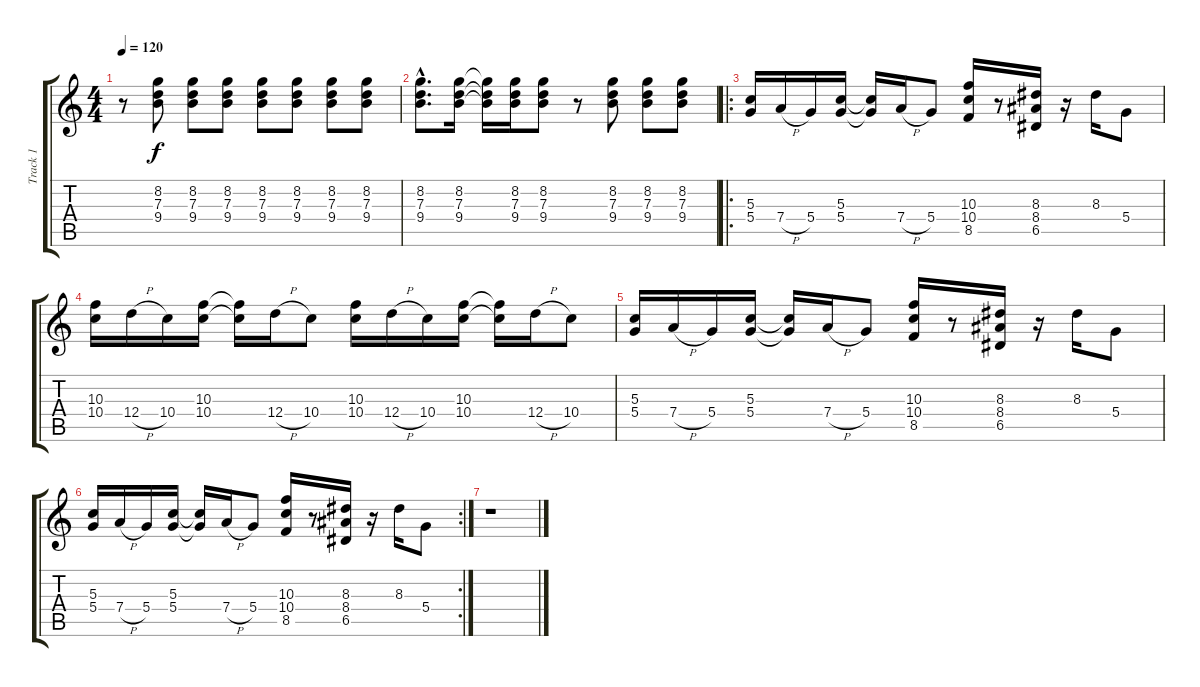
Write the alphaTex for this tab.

\track ("Track 1" "Track 1") {instrument electricguitarclean}
\staff {score tabs}
\tuning (E4 B3 G3 D3 A2 E2) {hide}
\ts (4 4)
\tempo 120
\clef g2
\ks c
r.8{dy f} (8.2 7.3 9.4).8 (8.2 7.3 9.4).8 (8.2 7.3 9.4).8 (8.2 7.3 9.4).8 (8.2 7.3 9.4).8 (8.2 7.3 9.4).8 (8.2 7.3 9.4).8 |
(8.2{hac} 7.3{hac} 9.4{hac}).8{d} (8.2 7.3 9.4).16 (8.2{t} 7.3{t} 9.4{t}).16 (8.2 7.3 9.4).16 (8.2 7.3 9.4).8 r.8 (8.2 7.3 9.4).8 (8.2 7.3 9.4).8 (8.2 7.3 9.4).8 |
\ro
(5.3 5.4).16 7.4{h}.16 5.4.16 (5.3 5.4).16 (5.3{t} 5.4{t}).16 7.4{h}.16 5.4.8 (10.3 10.4 8.5).16 r.8 (8.3 8.4 6.5).16 r.16 8.3.16 5.4.8 |
(10.3 10.4).16 12.4{h}.16 10.4.16 (10.3 10.4).16 (10.3{t} 10.4{t}).16 12.4{h}.16 10.4.8 (10.3 10.4).16 12.4{h}.16 10.4.16 (10.3 10.4).16 (10.3{t} 10.4{t}).16 12.4{h}.16 10.4.8 |
(5.3 5.4).16 7.4{h}.16 5.4.16 (5.3 5.4).16 (5.3{t} 5.4{t}).16 7.4{h}.16 5.4.8 (10.3 10.4 8.5).16 r.8 (8.3 8.4 6.5).16 r.16 8.3.16 5.4.8 |
\rc 2
(5.3 5.4).16 7.4{h}.16 5.4.16 (5.3 5.4).16 (5.3{t} 5.4{t}).16 7.4{h}.16 5.4.8 (10.3 10.4 8.5).16 r.8 (8.3 8.4 6.5).16 r.16 8.3.16 5.4.8 |
r.1
